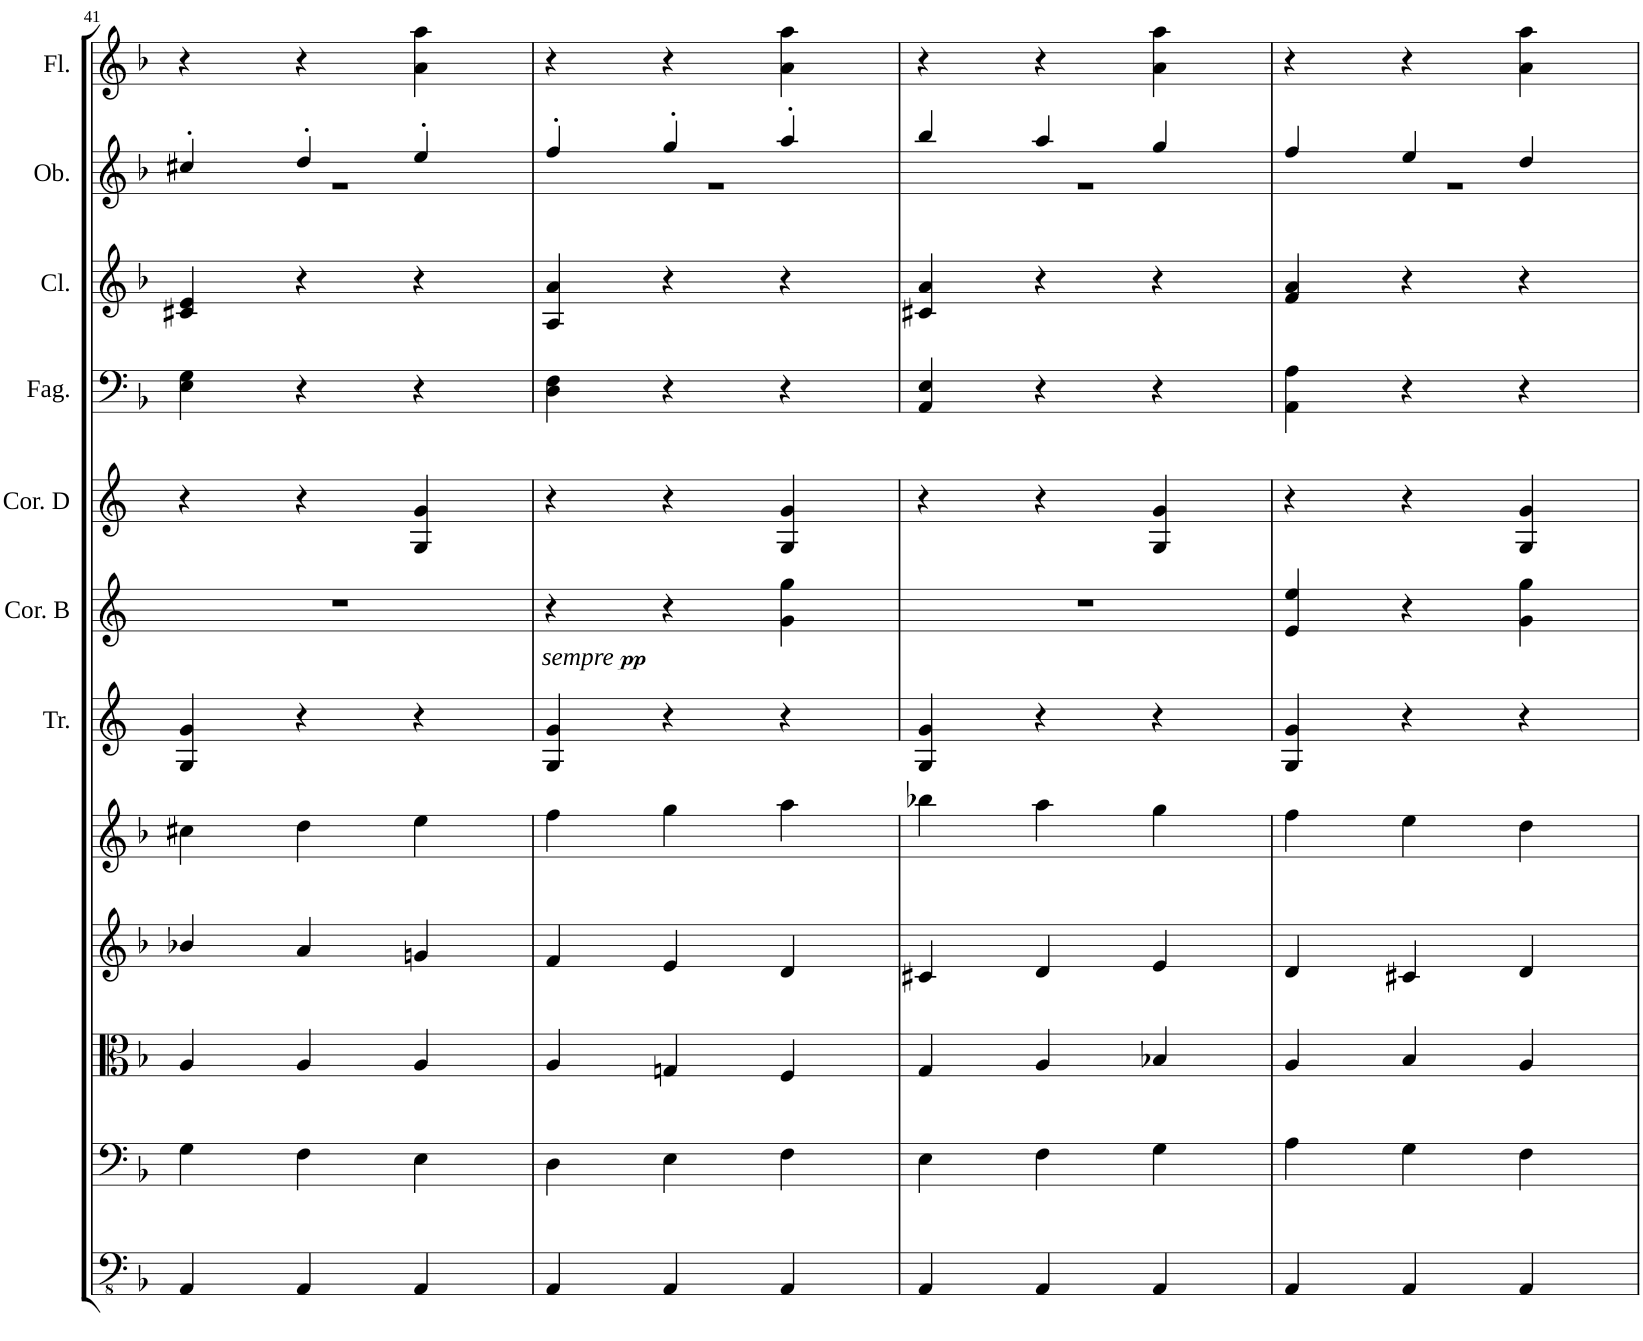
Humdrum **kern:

**kern	**kern	**kern	**kern	**kern	**kern	**kern	**kern	**kern	**kern	**kern	**kern
*part12	*part11	*part10	*part9	*part8	*part7	*part6	*part5	*part4	*part3	*part2	*part1
*staff12	*staff11	*staff10	*staff9	*staff8	*staff7	*staff6	*staff5	*staff4	*staff3	*staff2	*staff1
*I"Basso	*I"Violoncello	*I"Viola	*I"Violino II	*I"Violino I	*I"Trombe in D	*I"Corni in B	*I"Corni in D	*I"Fagotti	*I"Clarinetti in C	*I"Oboi	*I"Flauti
*	*	*	*	*	*I'Tr.	*I'Cor. B	*I'Cor. D	*I'Fag.	*I'Cl.	*I'Ob.	*I'Fl.
!!LO:PB:g=z
*clefFv4	*clefF4	*clefC3	*clefG2	*clefG2	*clefG2	*clefG2	*clefG2	*clefF4	*clefG2	*clefG2	*clefG2
*	*	*	*	*	*Trd-1c-2	*Trd1c2	*Trd6c10	*	*Trd1c2	*	*
*k[b-]	*k[b-]	*k[b-]	*k[b-]	*k[b-]	*k[b-e-a-]	*k[f#]	*k[b-e-a-]	*k[b-]	*k[b-]	*k[b-]	*k[b-]
*M3/4	*M3/4	*M3/4	*M3/4	*M3/4	*M3/4	*M3/4	*M3/4	*M3/4	*M3/4	*M3/4	*M3/4
=41	=41	=41	=41	=41	=41	=41	=41	=41	=41	=41	=41
*	*	*	*	*	*	*	*	*	*	*^	*
4AAA'/	4G'\	4A'/	4b-X'/	4cc#X'\	4G/' 4g/'	2.r	4r	4E\' 4G\'	4c#X/' 4e/'	4cc#X'/	2.r	4r
4AAA'/	4F'\	4A'/	4a'/	4dd'\	4r	.	4r	4r	4r	4dd'/	.	4r
4AAA'/	4E'\	4A'/	4gn'/	4ee'\	4r	.	4G/' 4g/'	4r	4r	4ee'/	.	4a\' 4aa\'
=42	=42	=42	=42	=42	=42	=42	=42	=42	=42	=42	=42	=42
!	!	!	!	!	!	!LO:TX:b:i:t=sempre	!	!	!	!	!	!
4AAA'/	4D'\	4A'/	4f'/	4ff'\	4G/' 4g/'	4r	4r	4D\' 4F\'	4A/' 4a/'	4ff'/	2.r	4r
4AAA'/	4E'\	4Gn'/	4e'/	4gg'\	4r	4r	4r	4r	4r	4gg'/	.	4r
4AAA'/	4F'\	4F'/	4d'/	4aa'\	4r	4g\' 4gg\'	4G/' 4g/'	4r	4r	4aa'/	.	4a\' 4aa\'
=43	=43	=43	=43	=43	=43	=43	=43	=43	=43	=43	=43	=43
4AAA'/	4E'\	4G'/	4c#X'/	4bb-X'\	4G/' 4g/'	2.r	4r	4AA/' 4E/'	4c#X/' 4a/'	4bb-'/	2.r	4r
4AAA'/	4F'\	4A'/	4d'/	4aa'\	4r	.	4r	4r	4r	4aa'/	.	4r
4AAA'/	4G'\	4B-X'/	4e'/	4gg'\	4r	.	4G/' 4g/'	4r	4r	4gg'/	.	4a\' 4aa\'
=44	=44	=44	=44	=44	=44	=44	=44	=44	=44	=44	=44	=44
4AAA'/	4A'\	4A'/	4d'/	4ff'\	4G/' 4g/'	4e/' 4ee/'	4r	4AA\' 4A\'	4f/' 4a/'	4ff'/	2.r	4r
4AAA'/	4G'\	4B-'/	4c#X'/	4ee'\	4r	4r	4r	4r	4r	4ee'/	.	4r
4AAA'/	4F'\	4A'/	4d'/	4dd'\	4r	4g\' 4gg\'	4G/' 4g/'	4r	4r	4dd'/	.	4a\' 4aa\'
*	*	*	*	*	*	*	*	*	*	*v	*v	*
=	=	=	=	=	=	=	=	=	=	=	=
*-	*-	*-	*-	*-	*-	*-	*-	*-	*-	*-	*-
